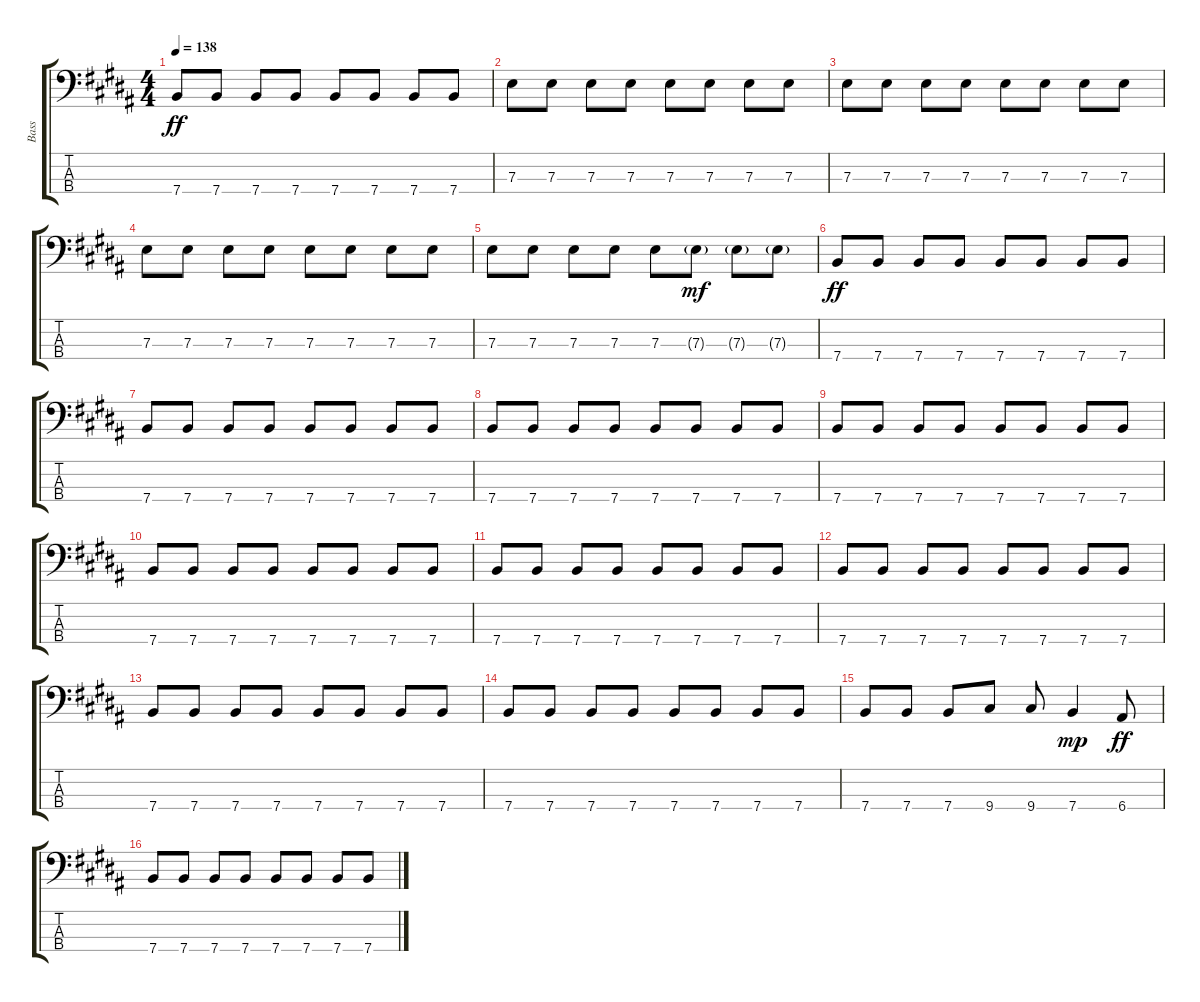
\track ("Bass" "Bass") {instrument electricbassfinger}
\staff {score tabs}
\tuning (G2 D2 A1 E1) {hide}
\ts (4 4)
\tempo 138
\clef f4
\ks g#minor
7.4.8{dy ff} 7.4.8 7.4.8 7.4.8 7.4.8 7.4.8 7.4.8 7.4.8 |
\ks b
7.3.8 7.3.8 7.3.8 7.3.8 7.3.8 7.3.8 7.3.8 7.3.8 |
\ks g#minor
7.3.8 7.3.8 7.3.8 7.3.8 7.3.8 7.3.8 7.3.8 7.3.8 |
7.3.8 7.3.8 7.3.8 7.3.8 7.3.8 7.3.8 7.3.8 7.3.8 |
7.3.8 7.3.8 7.3.8 7.3.8 7.3.8 7.3{g}.8{dy mf} 7.3{g}.8 7.3{g}.8 |
\ks b
7.4.8{dy ff} 7.4.8 7.4.8 7.4.8 7.4.8 7.4.8 7.4.8 7.4.8 |
\ks g#minor
7.4.8 7.4.8 7.4.8 7.4.8 7.4.8 7.4.8 7.4.8 7.4.8 |
\ks b
7.4.8 7.4.8 7.4.8 7.4.8 7.4.8 7.4.8 7.4.8 7.4.8 |
\ks g#minor
7.4.8 7.4.8 7.4.8 7.4.8 7.4.8 7.4.8 7.4.8 7.4.8 |
\ks b
7.4.8 7.4.8 7.4.8 7.4.8 7.4.8 7.4.8 7.4.8 7.4.8 |
\ks g#minor
7.4.8 7.4.8 7.4.8 7.4.8 7.4.8 7.4.8 7.4.8 7.4.8 |
\ks b
7.4.8 7.4.8 7.4.8 7.4.8 7.4.8 7.4.8 7.4.8 7.4.8 |
\ks g#minor
7.4.8 7.4.8 7.4.8 7.4.8 7.4.8 7.4.8 7.4.8 7.4.8 |
\ks b
7.4.8 7.4.8 7.4.8 7.4.8 7.4.8 7.4.8 7.4.8 7.4.8 |
\ks g#minor
7.4.8 7.4.8 7.4.8 9.4.8 9.4.8 7.4.4{dy mp} 6.4.8{dy ff} |
\ks b
7.4.8 7.4.8 7.4.8 7.4.8 7.4.8 7.4.8 7.4.8 7.4.8
